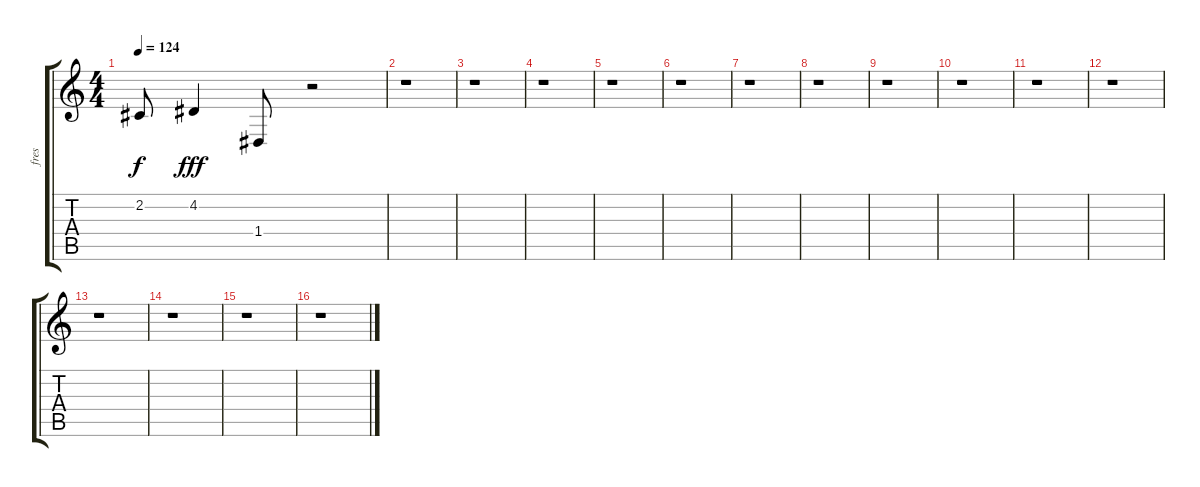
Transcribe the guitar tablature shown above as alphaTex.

\track ("      freshmidis.com" "      fres") {instrument rockorgan}
\staff {score tabs}
\tuning (E4 B3 G3 D3 A2 E2) {hide}
\ts (4 4)
\tempo 124
\clef g2
\ks c
2.2{t}.8{dy f} 4.2.4{dy fff} 1.4.8 r.2 |
r.1 |
r.1 |
r.1 |
r.1 |
r.1 |
r.1 |
r.1 |
r.1 |
r.1 |
r.1 |
r.1 |
r.1 |
r.1 |
r.1 |
r.1
